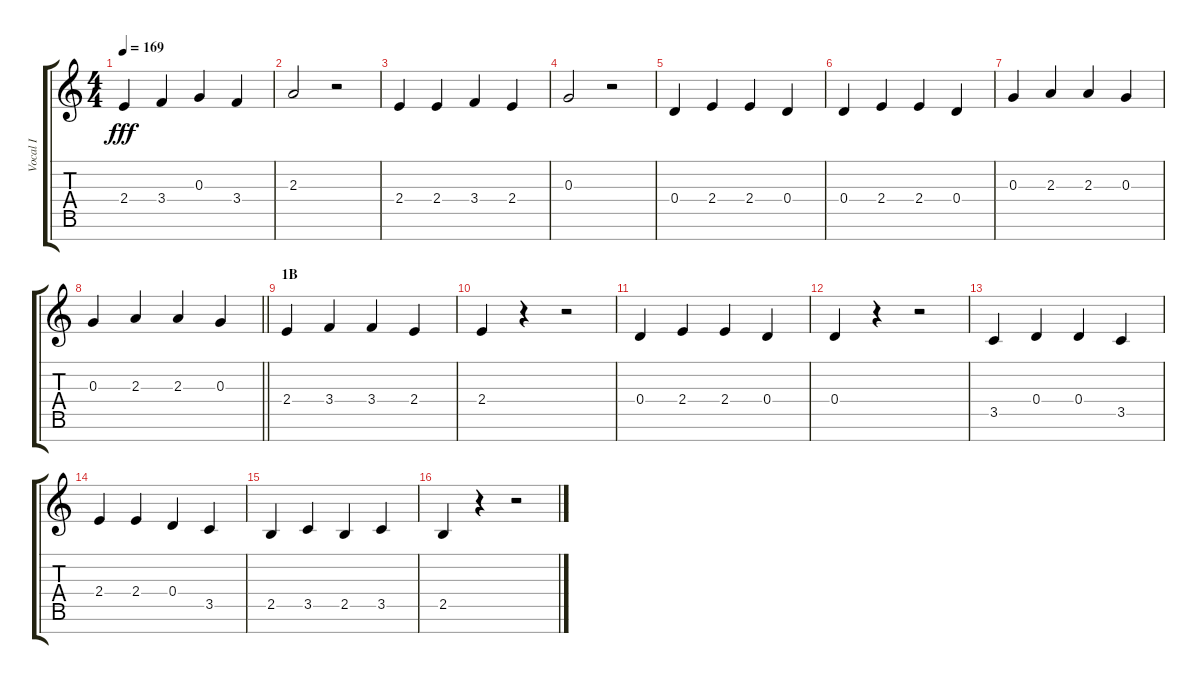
\track ("Vocal I" "Vocal I") {instrument voiceoohs}
\staff {score tabs}
\tuning (E5 B4 G4 D4 A3 E3 B2) {hide}
\ts (4 4)
\tempo 169
\clef g2
\ks c
2.4.4{dy fff} 3.4.4 0.3.4 3.4.4 |
2.3.2 r.2 |
2.4.4 2.4.4 3.4.4 2.4.4 |
0.3.2 r.2 |
0.4.4 2.4.4 2.4.4 0.4.4 |
0.4.4 2.4.4 2.4.4 0.4.4 |
0.3.4 2.3.4 2.3.4 0.3.4 |
\barLineRight lightlight
0.3.4 2.3.4 2.3.4 0.3.4 |
\section ("" "1B")
2.4.4 3.4.4 3.4.4 2.4.4 |
2.4.4 r.4 r.2 |
0.4.4 2.4.4 2.4.4 0.4.4 |
0.4.4 r.4 r.2 |
3.5.4 0.4.4 0.4.4 3.5.4 |
2.4.4 2.4.4 0.4.4 3.5.4 |
2.5.4 3.5.4 2.5.4 3.5.4 |
2.5.4 r.4 r.2
